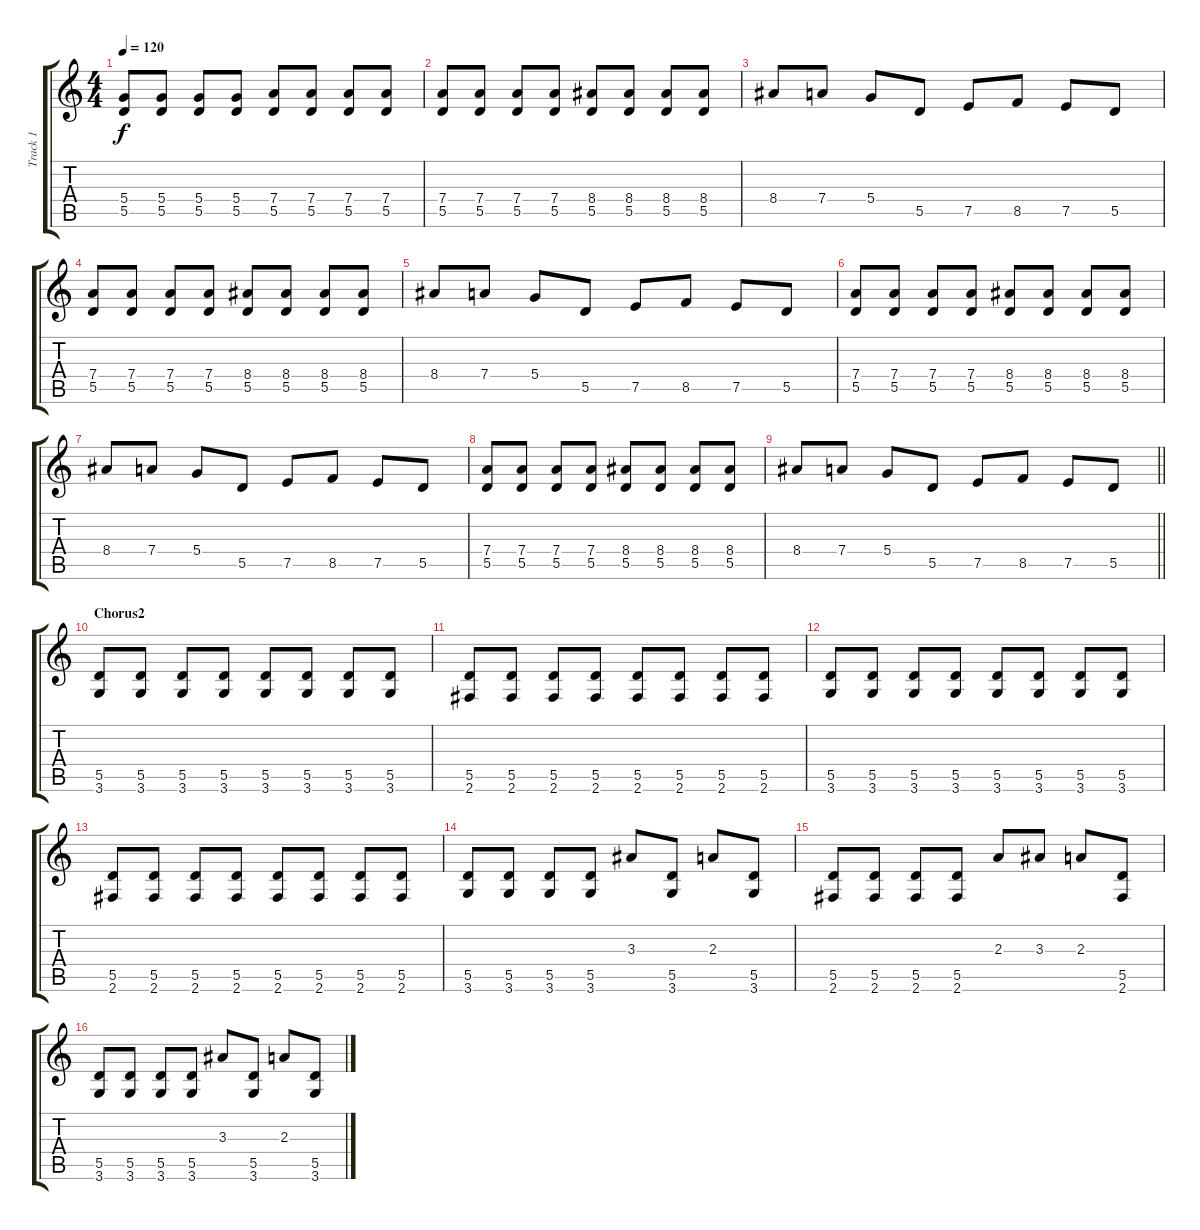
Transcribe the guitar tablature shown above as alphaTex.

\track ("Track 1" "Track 1") {instrument distortionguitar}
\staff {score tabs}
\tuning (E4 B3 G3 D3 A2 E2) {hide}
\ts (4 4)
\tempo 120
\clef g2
\ks c
(5.4 5.5).8{dy f} (5.4 5.5).8 (5.4 5.5).8 (5.4 5.5).8 (7.4 5.5).8 (7.4 5.5).8 (7.4 5.5).8 (7.4 5.5).8 |
(7.4 5.5).8 (7.4 5.5).8 (7.4 5.5).8 (7.4 5.5).8 (8.4 5.5).8 (8.4 5.5).8 (8.4 5.5).8 (8.4 5.5).8 |
8.4.8 7.4.8 5.4.8 5.5.8 7.5.8 8.5.8 7.5.8 5.5.8 |
(7.4 5.5).8 (7.4 5.5).8 (7.4 5.5).8 (7.4 5.5).8 (8.4 5.5).8 (8.4 5.5).8 (8.4 5.5).8 (8.4 5.5).8 |
8.4.8 7.4.8 5.4.8 5.5.8 7.5.8 8.5.8 7.5.8 5.5.8 |
(7.4 5.5).8 (7.4 5.5).8 (7.4 5.5).8 (7.4 5.5).8 (8.4 5.5).8 (8.4 5.5).8 (8.4 5.5).8 (8.4 5.5).8 |
8.4.8 7.4.8 5.4.8 5.5.8 7.5.8 8.5.8 7.5.8 5.5.8 |
(7.4 5.5).8 (7.4 5.5).8 (7.4 5.5).8 (7.4 5.5).8 (8.4 5.5).8 (8.4 5.5).8 (8.4 5.5).8 (8.4 5.5).8 |
\barLineRight lightlight
8.4.8 7.4.8 5.4.8 5.5.8 7.5.8 8.5.8 7.5.8 5.5.8 |
\section ("" "Chorus2")
(5.5 3.6).8 (5.5 3.6).8 (5.5 3.6).8 (5.5 3.6).8 (5.5 3.6).8 (5.5 3.6).8 (5.5 3.6).8 (5.5 3.6).8 |
(5.5 2.6).8 (5.5 2.6).8 (5.5 2.6).8 (5.5 2.6).8 (5.5 2.6).8 (5.5 2.6).8 (5.5 2.6).8 (5.5 2.6).8 |
(5.5 3.6).8 (5.5 3.6).8 (5.5 3.6).8 (5.5 3.6).8 (5.5 3.6).8 (5.5 3.6).8 (5.5 3.6).8 (5.5 3.6).8 |
(5.5 2.6).8 (5.5 2.6).8 (5.5 2.6).8 (5.5 2.6).8 (5.5 2.6).8 (5.5 2.6).8 (5.5 2.6).8 (5.5 2.6).8 |
(5.5 3.6).8 (5.5 3.6).8 (5.5 3.6).8 (5.5 3.6).8 3.3.8 (5.5 3.6).8 2.3.8 (5.5 3.6).8 |
(5.5 2.6).8 (5.5 2.6).8 (5.5 2.6).8 (5.5 2.6).8 2.3.8 3.3.8 2.3.8 (5.5 2.6).8 |
(5.5 3.6).8 (5.5 3.6).8 (5.5 3.6).8 (5.5 3.6).8 3.3.8 (5.5 3.6).8 2.3.8 (5.5 3.6).8
